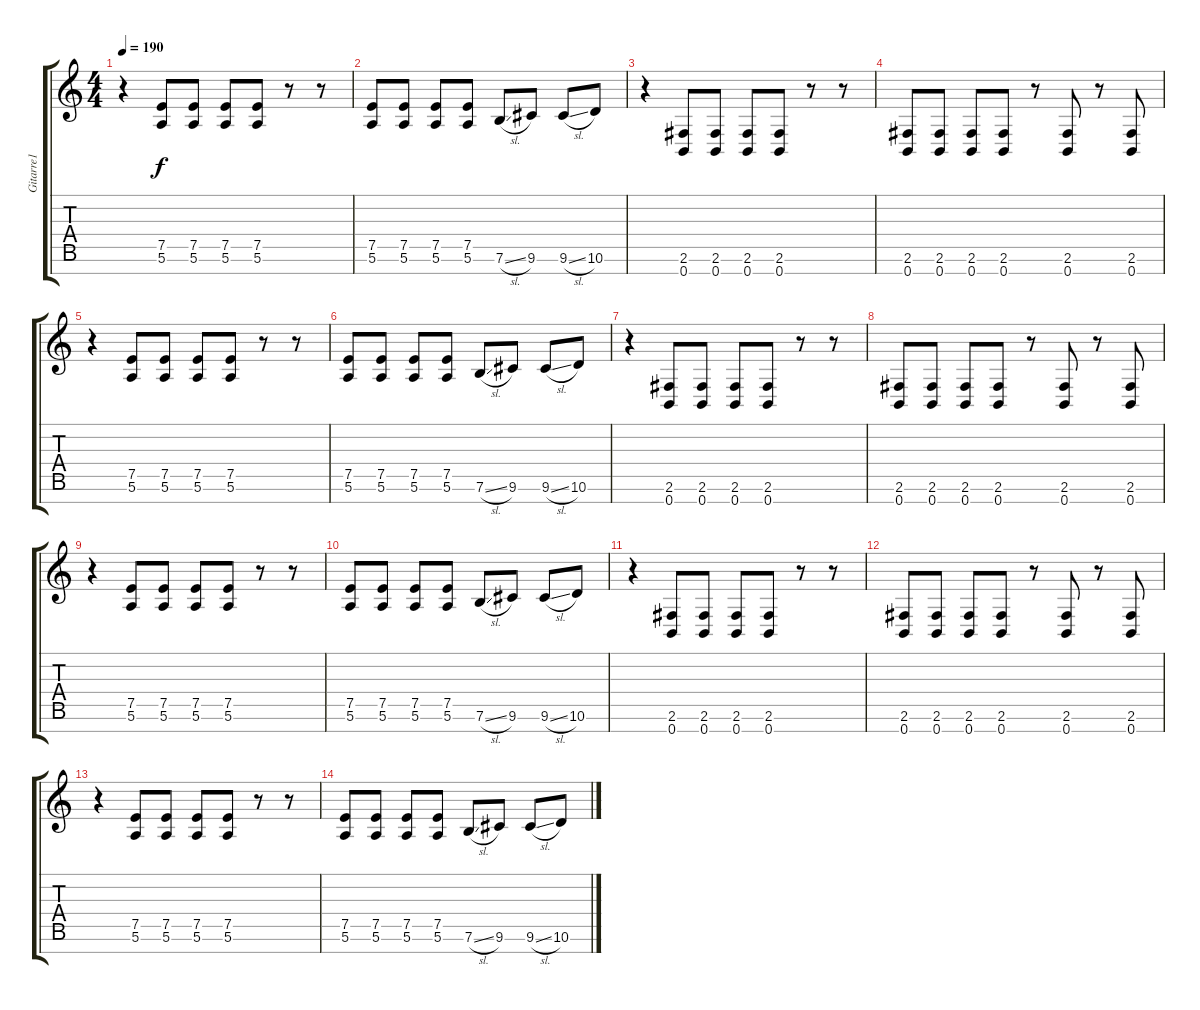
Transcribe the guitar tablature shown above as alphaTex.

\track ("Gitarre1" "Gitarre1") {instrument distortionguitar}
\staff {score tabs}
\tuning (E4 B3 G3 D3 A2 E2 B1) {hide}
\ts (4 4)
\tempo 190
\clef g2
\ks c
r.4{dy f} (7.5 5.6).8 (7.5 5.6).8 (7.5 5.6).8 (7.5 5.6).8 r.8 r.8 |
(7.5 5.6).8 (7.5 5.6).8 (7.5 5.6).8 (7.5 5.6).8 7.6{sl}.8 9.6.8 9.6{sl}.8 10.6.8 |
r.4 (2.6 0.7).8 (2.6 0.7).8 (2.6 0.7).8 (2.6 0.7).8 r.8 r.8 |
(2.6 0.7).8 (2.6 0.7).8 (2.6 0.7).8 (2.6 0.7).8 r.8 (2.6 0.7).8 r.8 (2.6 0.7).8 |
r.4 (7.5 5.6).8 (7.5 5.6).8 (7.5 5.6).8 (7.5 5.6).8 r.8 r.8 |
(7.5 5.6).8 (7.5 5.6).8 (7.5 5.6).8 (7.5 5.6).8 7.6{sl}.8 9.6.8 9.6{sl}.8 10.6.8 |
r.4 (2.6 0.7).8 (2.6 0.7).8 (2.6 0.7).8 (2.6 0.7).8 r.8 r.8 |
(2.6 0.7).8 (2.6 0.7).8 (2.6 0.7).8 (2.6 0.7).8 r.8 (2.6 0.7).8 r.8 (2.6 0.7).8 |
r.4 (7.5 5.6).8 (7.5 5.6).8 (7.5 5.6).8 (7.5 5.6).8 r.8 r.8 |
(7.5 5.6).8 (7.5 5.6).8 (7.5 5.6).8 (7.5 5.6).8 7.6{sl}.8 9.6.8 9.6{sl}.8 10.6.8 |
r.4 (2.6 0.7).8 (2.6 0.7).8 (2.6 0.7).8 (2.6 0.7).8 r.8 r.8 |
(2.6 0.7).8 (2.6 0.7).8 (2.6 0.7).8 (2.6 0.7).8 r.8 (2.6 0.7).8 r.8 (2.6 0.7).8 |
r.4 (7.5 5.6).8 (7.5 5.6).8 (7.5 5.6).8 (7.5 5.6).8 r.8 r.8 |
(7.5 5.6).8 (7.5 5.6).8 (7.5 5.6).8 (7.5 5.6).8 7.6{sl}.8 9.6.8 9.6{sl}.8 10.6.8
